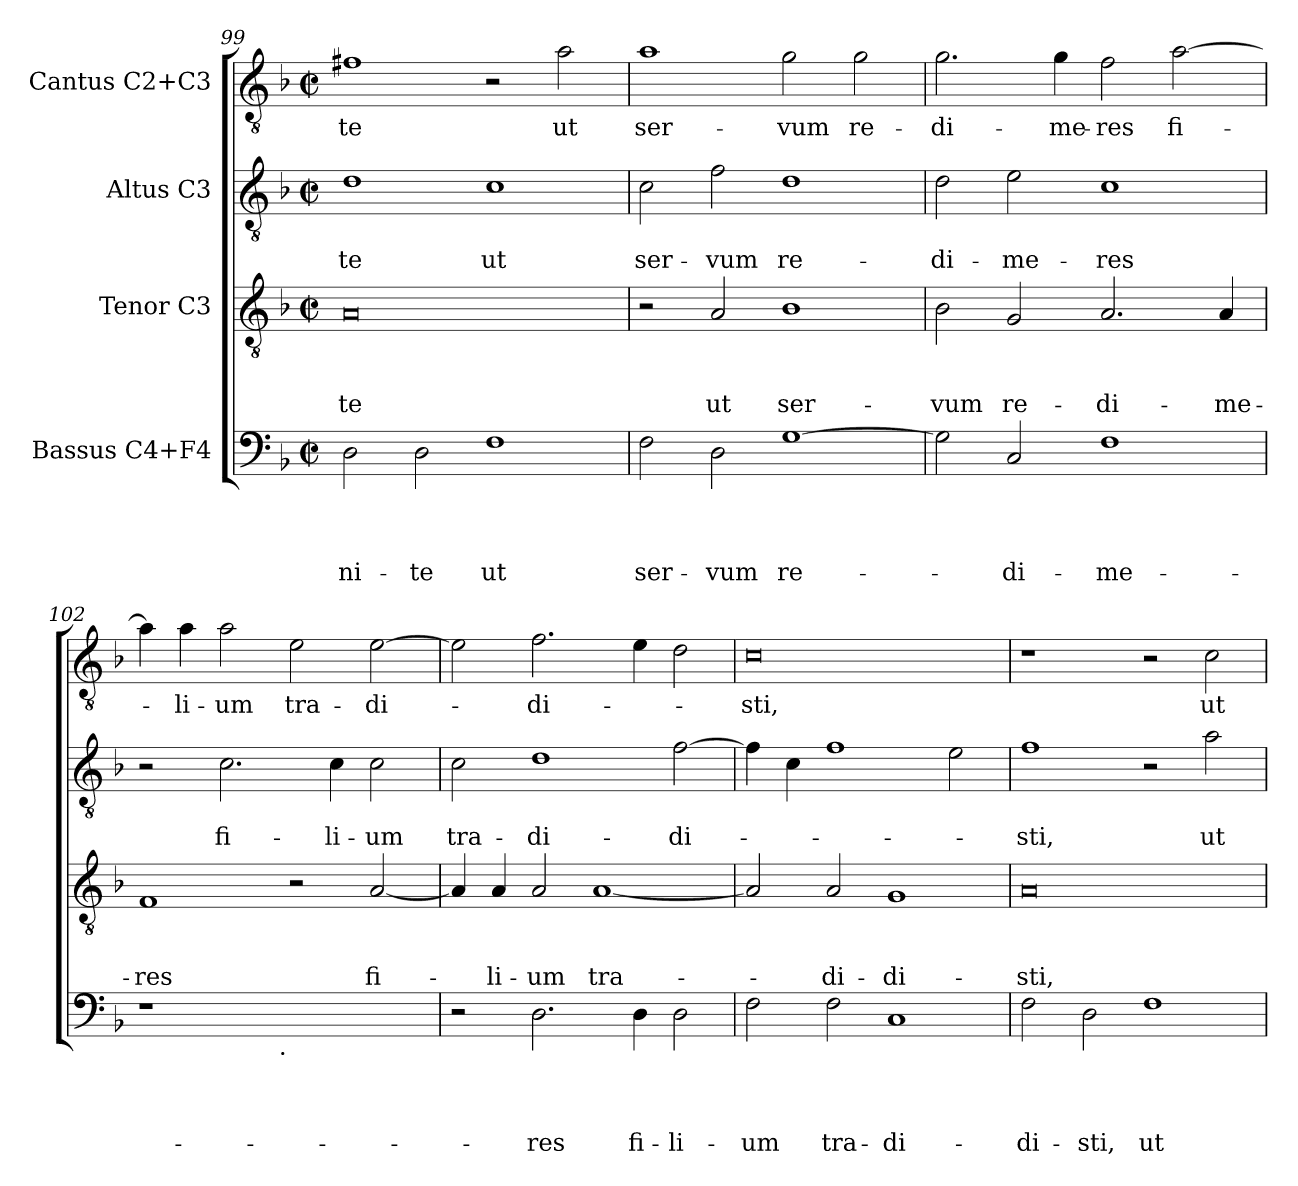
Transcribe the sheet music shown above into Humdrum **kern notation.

**kern	**text	**text	**text	**text	**kern	**text	**text	**text	**kern	**text	**text	**kern	**text
*part4	*part4	*part4	*part4	*part4	*part3	*part3	*part3	*part3	*part2	*part2	*part2	*part1	*part1
*staff4	*staff4	*staff4	*staff4	*staff4	*staff3	*staff3	*staff3	*staff3	*staff2	*staff2	*staff2	*staff1	*staff1
*I"Bassus C4+F4	*	*	*	*	*I"Tenor C3	*	*	*	*I"Altus C3	*	*	*I"Cantus C2+C3	*
!!LO:PB:g=z
*clefF4	*	*	*	*	*clefGv2	*	*	*	*clefGv2	*	*	*clefGv2	*
*k[b-]	*	*	*	*	*k[b-]	*	*	*	*k[b-]	*	*	*k[b-]	*
*F:	*	*	*	*	*F:	*	*	*	*F:	*	*	*F:	*
*M2/2	*	*	*	*	*M2/2	*	*	*	*M2/2	*	*	*M2/2	*
*met(c|)	*	*	*	*	*met(c|)	*	*	*	*met(c|)	*	*	*met(c|)	*
=99	=99	=99	=99	=99	=99	=99	=99	=99	=99	=99	=99	=99	=99
!	!	!	!	!LO:LY:b	!	!	!	!LO:LY:b:rj	!	!	!LO:LY:b:rj	!	!LO:LY:b:rj
2D\	.	.	.	-ni-	0A	.	.	-te	1d	.	-te	1f#X	-te
!	!	!	!	!LO:LY:b	!	!	!	!	!	!	!	!	!
2D\	.	.	.	-te	.	.	.	.	.	.	.	.	.
!	!	!	!	!LO:LY:b	!	!	!	!	!	!	!LO:LY:b:rj	!	!
1F	.	.	.	ut	.	.	.	.	1c	.	ut	2r	.
!	!	!	!	!	!	!	!	!	!	!	!	!	!LO:LY:b:rj
.	.	.	.	.	.	.	.	.	.	.	.	2a\	ut
=100	=100	=100	=100	=100	=100	=100	=100	=100	=100	=100	=100	=100	=100
!	!	!	!	!LO:LY:b	!	!	!	!	!	!	!LO:LY:b:rj	!	!LO:LY:b:rj
2F\	.	.	.	ser-	2r	.	.	.	2c\	.	ser-	1a	ser-
!	!	!	!	!LO:LY:b	!	!	!	!LO:LY:b:rj	!	!	!LO:LY:b:rj	!	!
2D\	.	.	.	-vum	2A/	.	.	ut	2f\	.	-vum	.	.
!	!	!	!	!LO:LY:b	!	!	!	!LO:LY:b:rj	!	!	!LO:LY:b:rj	!	!LO:LY:b:rj
[>1G	.	.	.	re-	1B-	.	.	ser-	1d	.	re-	2g\	-vum
!	!	!	!	!	!	!	!	!	!	!	!	!	!LO:LY:b:rj
.	.	.	.	.	.	.	.	.	.	.	.	2g\	re-
=101	=101	=101	=101	=101	=101	=101	=101	=101	=101	=101	=101	=101	=101
!	!	!	!	!	!	!	!	!LO:LY:b:rj	!	!	!LO:LY:b:rj	!	!LO:LY:b:rj
2G\]	.	.	.	.	2B-\	.	.	-vum	2d\	.	-di-	2.g\	-di-
!	!	!	!	!LO:LY:b	!	!	!	!LO:LY:b:rj	!	!	!LO:LY:b:rj	!	!
2C/	.	.	.	-di-	2G/	.	.	re-	2e\	.	-me-	.	.
!	!	!	!	!	!	!	!	!	!	!	!	!	!LO:LY:b:rj
.	.	.	.	.	.	.	.	.	.	.	.	4g\	-me-
!	!	!	!	!LO:LY:b	!	!	!	!LO:LY:b:rj	!	!	!LO:LY:b:rj	!	!LO:LY:b:rj
1F	.	.	.	-me-	2.A/	.	.	-di-	1c	.	-res	2f\	-res
!	!	!	!	!	!	!	!	!	!	!	!	!	!LO:LY:b:rj
.	.	.	.	.	.	.	.	.	.	.	.	[>2a\	fi-
!	!	!	!	!	!	!	!	!LO:LY:b:rj	!	!	!	!	!
.	.	.	.	.	4A/	.	.	-me-	.	.	.	.	.
=102	=102	=102	=102	=102	=102	=102	=102	=102	=102	=102	=102	=102	=102
!	!	!	!	!	!	!	!	!LO:LY:b:rj	!	!	!	!	!
*^	*	*	*	*	*	*	*	*	*	*	*	*	*
1r	2ryy	.	.	.	.	1F	.	.	-res	2r	.	.	4a\]	.
!	!	!	!	!	!	!	!	!	!	!	!	!	!	!LO:LY:b:rj
.	.	.	.	.	.	.	.	.	.	.	.	.	4a\	-li-
!	!	!	!	!	!	!	!	!	!	!	!	!LO:LY:b:rj	!	!LO:LY:b:rj
.	4...ryy	.	.	.	.	.	.	.	.	2.c\	.	fi-	2a\	-um
!	!LO:TX:b:t=.	!	!	!	!	!	!	!	!	!	!	!	!	!
.	1ryy	.	.	.	.	.	.	.	.	.	.	.	.	.
!	!	!	!	!	!	!	!	!	!	!	!	!	!	!LO:LY:b:rj
1ryy	.	.	.	.	.	2r	.	.	.	.	.	.	2e\	tra-
!	!	!	!	!	!	!	!	!	!	!	!	!LO:LY:b:rj	!	!
.	.	.	.	.	.	.	.	.	.	4c\	.	-li-	.	.
!	!	!	!	!	!	!	!	!	!LO:LY:b:rj	!	!	!LO:LY:b:rj	!	!LO:LY:b:rj
.	.	.	.	.	.	[<2A/	.	.	fi-	2c\	.	-um	[>2e\	-di-
.	32ryy	.	.	.	.	.	.	.	.	.	.	.	.	.
=103	=103	=103	=103	=103	=103	=103	=103	=103	=103	=103	=103	=103	=103	=103
!	!	!	!	!	!	!	!	!	!	!	!	!LO:LY:b:rj	!	!
*v	*v	*	*	*	*	*	*	*	*	*	*	*	*	*
2r	.	.	.	.	4A/]	.	.	.	2c\	.	tra-	2e\]	.
!	!	!	!	!	!	!	!	!LO:LY:b:rj	!	!	!	!	!
.	.	.	.	.	4A/	.	.	-li-	.	.	.	.	.
!	!	!	!	!LO:LY:b	!	!	!	!LO:LY:b:rj	!	!	!LO:LY:b:rj	!	!LO:LY:b:rj
2.D\	.	.	.	-res	2A/	.	.	-um	1d	.	-di-	2.f\	-di-
!	!	!	!	!	!	!	!	!LO:LY:b:rj	!	!	!	!	!
.	.	.	.	.	[<1A	.	.	tra-	.	.	.	.	.
!	!	!	!	!LO:LY:b	!	!	!	!	!	!	!	!	!
4D\	.	.	.	fi-	.	.	.	.	.	.	.	4e\	.
!	!	!	!	!LO:LY:b	!	!	!	!	!	!	!LO:LY:b:rj	!	!
2D\	.	.	.	-li-	.	.	.	.	[>2f\	.	-di-	2d\	.
=104	=104	=104	=104	=104	=104	=104	=104	=104	=104	=104	=104	=104	=104
!	!	!	!	!LO:LY:b	!	!	!	!	!	!	!	!	!LO:LY:b:rj
2F\	.	.	.	-um	2A/]	.	.	.	4f\]	.	.	0c	-sti,
.	.	.	.	.	.	.	.	.	4c\	.	.	.	.
!	!	!	!	!LO:LY:b	!	!	!	!LO:LY:b:rj	!	!	!	!	!
2F\	.	.	.	tra-	2A/	.	.	-di-	1f	.	.	.	.
!	!	!	!	!LO:LY:b	!	!	!	!LO:LY:b:rj	!	!	!	!	!
1C	.	.	.	-di-	1G	.	.	-di-	.	.	.	.	.
.	.	.	.	.	.	.	.	.	2e\	.	.	.	.
!!LO:LB:g=z
=105	=105	=105	=105	=105	=105	=105	=105	=105	=105	=105	=105	=105	=105
!	!	!	!	!LO:LY:b	!	!	!	!LO:LY:b:rj	!	!	!LO:LY:b:rj	!	!
2F\	.	.	.	-di-	0A	.	.	-sti,	1f	.	-sti,	1r	.
!	!	!	!	!LO:LY:b	!	!	!	!	!	!	!	!	!
2D\	.	.	.	-sti,	.	.	.	.	.	.	.	.	.
!	!	!	!	!LO:LY:b	!	!	!	!	!	!	!	!	!
1F	.	.	.	ut	.	.	.	.	2r	.	.	2r	.
!	!	!	!	!	!	!	!	!	!	!	!LO:LY:b:rj	!	!LO:LY:b:rj
.	.	.	.	.	.	.	.	.	2a\	.	ut	2c\	ut
=	=	=	=	=	=	=	=	=	=	=	=	=	=
*-	*-	*-	*-	*-	*-	*-	*-	*-	*-	*-	*-	*-	*-
